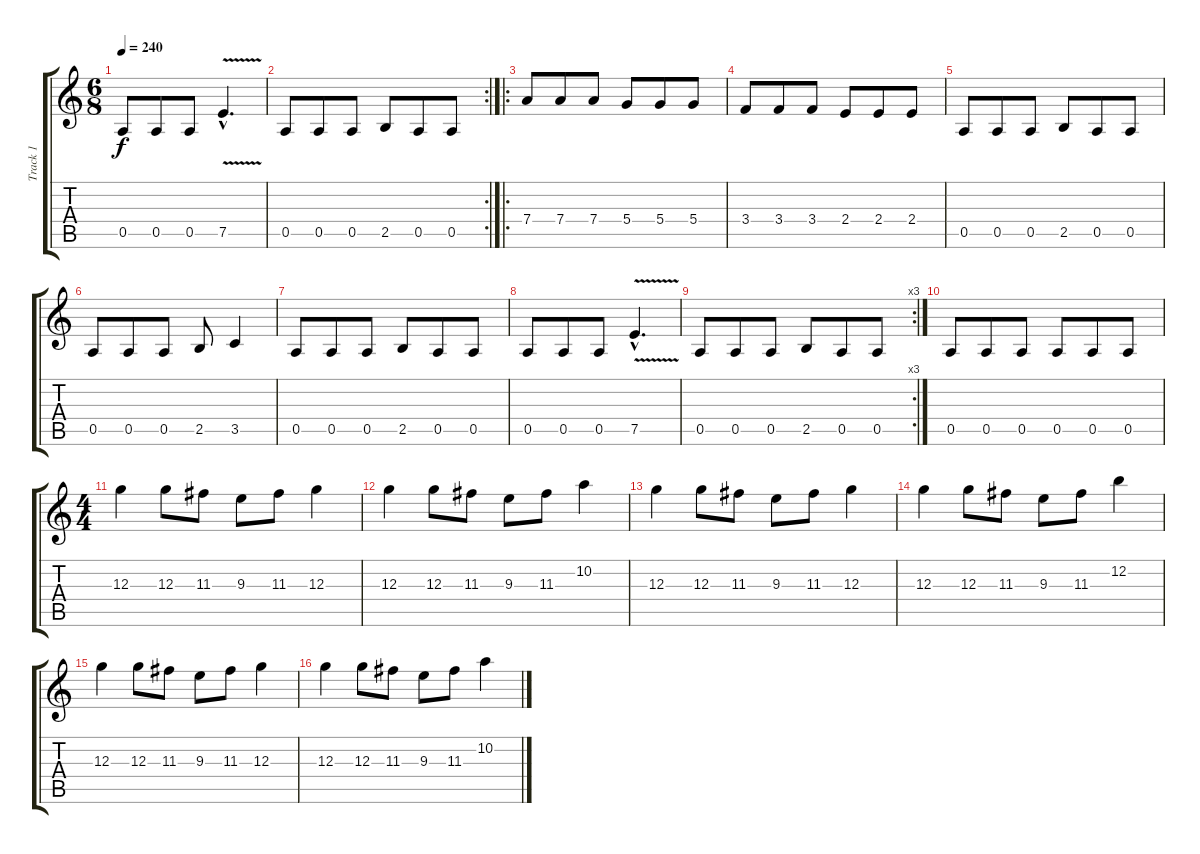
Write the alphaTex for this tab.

\track ("Track 1" "Track 1") {instrument distortionguitar}
\staff {score tabs}
\tuning (E4 B3 G3 D3 A2 E2) {hide}
\ts (6 8)
\tempo 240
\clef g2
\ks c
0.5.8{dy f} 0.5.8 0.5.8 7.5{v hac}.4{d} |
\rc 2
0.5.8 0.5.8 0.5.8 2.5.8 0.5.8 0.5.8 |
\ro
7.4.8 7.4.8 7.4.8 5.4.8 5.4.8 5.4.8 |
3.4.8 3.4.8 3.4.8 2.4.8 2.4.8 2.4.8 |
0.5.8 0.5.8 0.5.8 2.5.8 0.5.8 0.5.8 |
0.5.8 0.5.8 0.5.8 2.5.8 3.5.4 |
0.5.8 0.5.8 0.5.8 2.5.8 0.5.8 0.5.8 |
0.5.8 0.5.8 0.5.8 7.5{v hac}.4{d} |
\rc 3
0.5.8 0.5.8 0.5.8 2.5.8 0.5.8 0.5.8 |
0.5.8 0.5.8 0.5.8 0.5.8 0.5.8 0.5.8 |
\ts (4 4)
12.3.4 12.3.8 11.3.8 9.3.8 11.3.8 12.3.4 |
12.3.4 12.3.8 11.3.8 9.3.8 11.3.8 10.2.4 |
12.3.4 12.3.8 11.3.8 9.3.8 11.3.8 12.3.4 |
12.3.4 12.3.8 11.3.8 9.3.8 11.3.8 12.2.4 |
12.3.4 12.3.8 11.3.8 9.3.8 11.3.8 12.3.4 |
12.3.4 12.3.8 11.3.8 9.3.8 11.3.8 10.2.4
